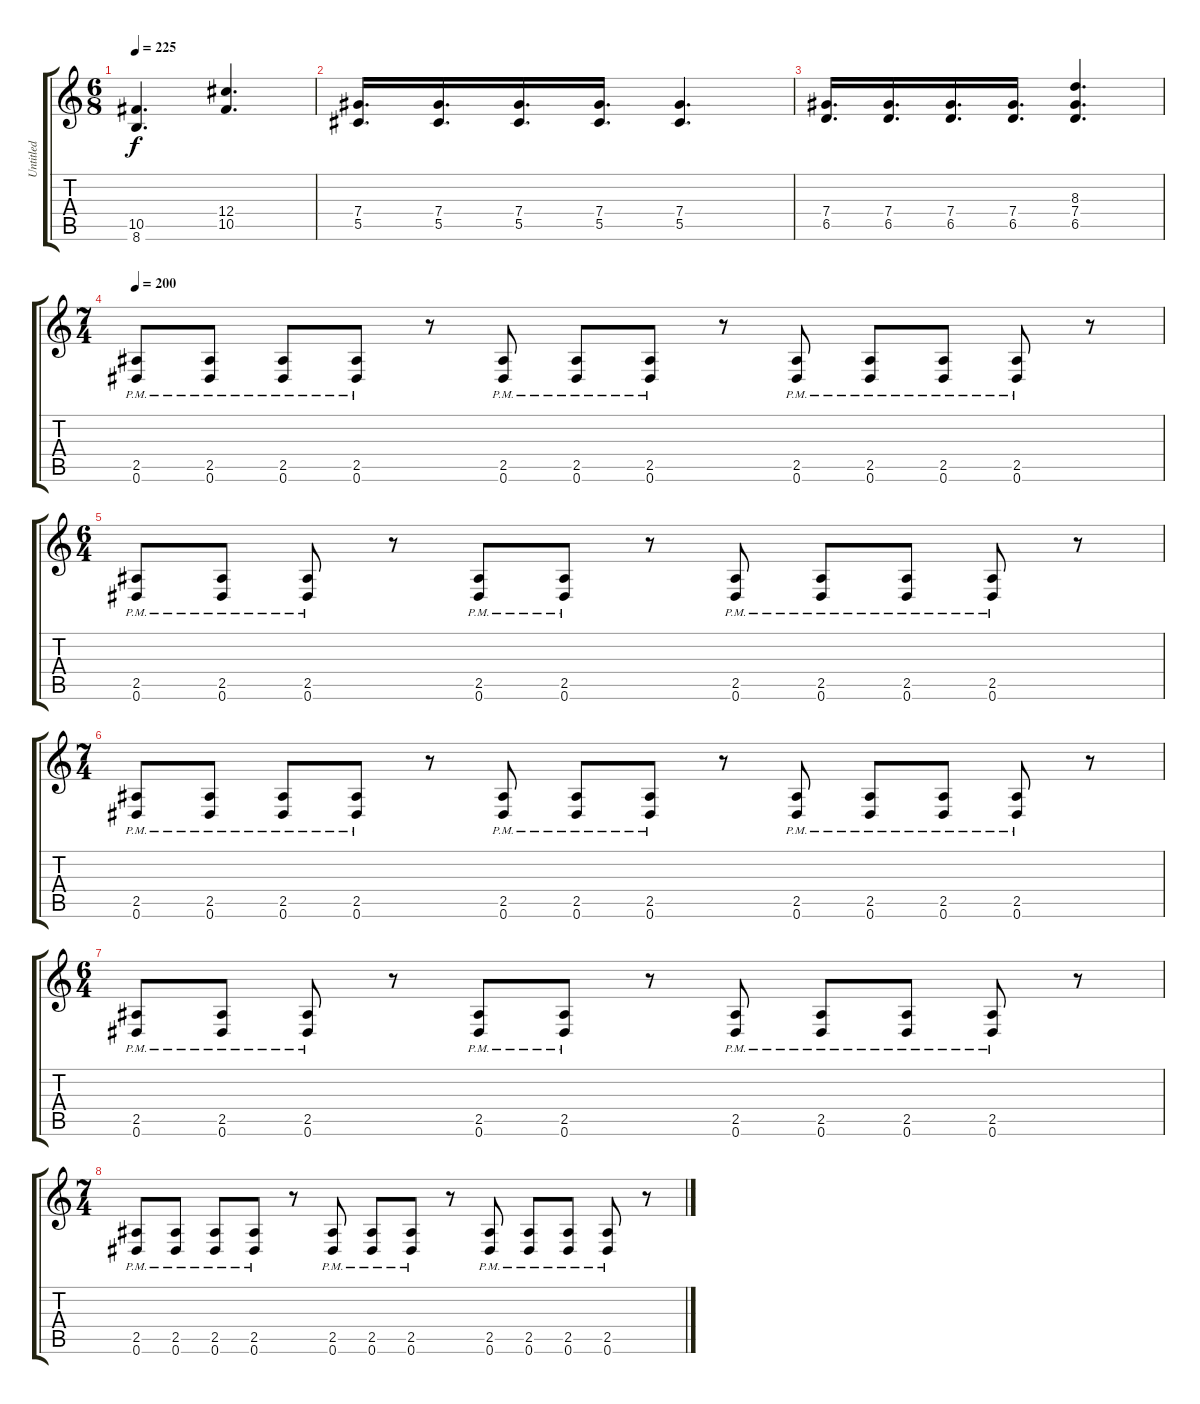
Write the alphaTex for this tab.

\track ("Untitled" "Untitled") {instrument overdrivenguitar}
\staff {score tabs}
\tuning (Eb4 Bb3 Gb3 Db3 Ab2 Eb2) {hide}
\ts (6 8)
\tempo 225
\clef g2
\ks c
(10.5 8.6).4{d dy f} (12.4 10.5).4{d} |
(7.4 5.5).16{d} (7.4 5.5).16{d} (7.4 5.5).16{d} (7.4 5.5).16{d} (7.4 5.5).4{d} |
(7.4 6.5).16{d} (7.4 6.5).16{d} (7.4 6.5).16{d} (7.4 6.5).16{d} (8.3 7.4 6.5).4{d} |
\ts (7 4)
\tempo 200
(2.5{pm} 0.6{pm}).8 (2.5{pm} 0.6{pm}).8 (2.5{pm} 0.6{pm}).8 (2.5{pm} 0.6{pm}).8 r.8 (2.5{pm} 0.6{pm}).8 (2.5{pm} 0.6{pm}).8 (2.5{pm} 0.6{pm}).8 r.8 (2.5{pm} 0.6{pm}).8 (2.5{pm} 0.6{pm}).8 (2.5{pm} 0.6{pm}).8 (2.5{pm} 0.6{pm}).8 r.8 |
\ts (6 4)
(2.5{pm} 0.6{pm}).8 (2.5{pm} 0.6{pm}).8 (2.5{pm} 0.6{pm}).8 r.8 (2.5{pm} 0.6{pm}).8 (2.5{pm} 0.6{pm}).8 r.8 (2.5{pm} 0.6{pm}).8 (2.5{pm} 0.6{pm}).8 (2.5{pm} 0.6{pm}).8 (2.5{pm} 0.6{pm}).8 r.8 |
\ts (7 4)
(2.5{pm} 0.6{pm}).8 (2.5{pm} 0.6{pm}).8 (2.5{pm} 0.6{pm}).8 (2.5{pm} 0.6{pm}).8 r.8 (2.5{pm} 0.6{pm}).8 (2.5{pm} 0.6{pm}).8 (2.5{pm} 0.6{pm}).8 r.8 (2.5{pm} 0.6{pm}).8 (2.5{pm} 0.6{pm}).8 (2.5{pm} 0.6{pm}).8 (2.5{pm} 0.6{pm}).8 r.8 |
\ts (6 4)
(2.5{pm} 0.6{pm}).8 (2.5{pm} 0.6{pm}).8 (2.5{pm} 0.6{pm}).8 r.8 (2.5{pm} 0.6{pm}).8 (2.5{pm} 0.6{pm}).8 r.8 (2.5{pm} 0.6{pm}).8 (2.5{pm} 0.6{pm}).8 (2.5{pm} 0.6{pm}).8 (2.5{pm} 0.6{pm}).8 r.8 |
\ts (7 4)
(2.5{pm} 0.6{pm}).8 (2.5{pm} 0.6{pm}).8 (2.5{pm} 0.6{pm}).8 (2.5{pm} 0.6{pm}).8 r.8 (2.5{pm} 0.6{pm}).8 (2.5{pm} 0.6{pm}).8 (2.5{pm} 0.6{pm}).8 r.8 (2.5{pm} 0.6{pm}).8 (2.5{pm} 0.6{pm}).8 (2.5{pm} 0.6{pm}).8 (2.5{pm} 0.6{pm}).8 r.8
